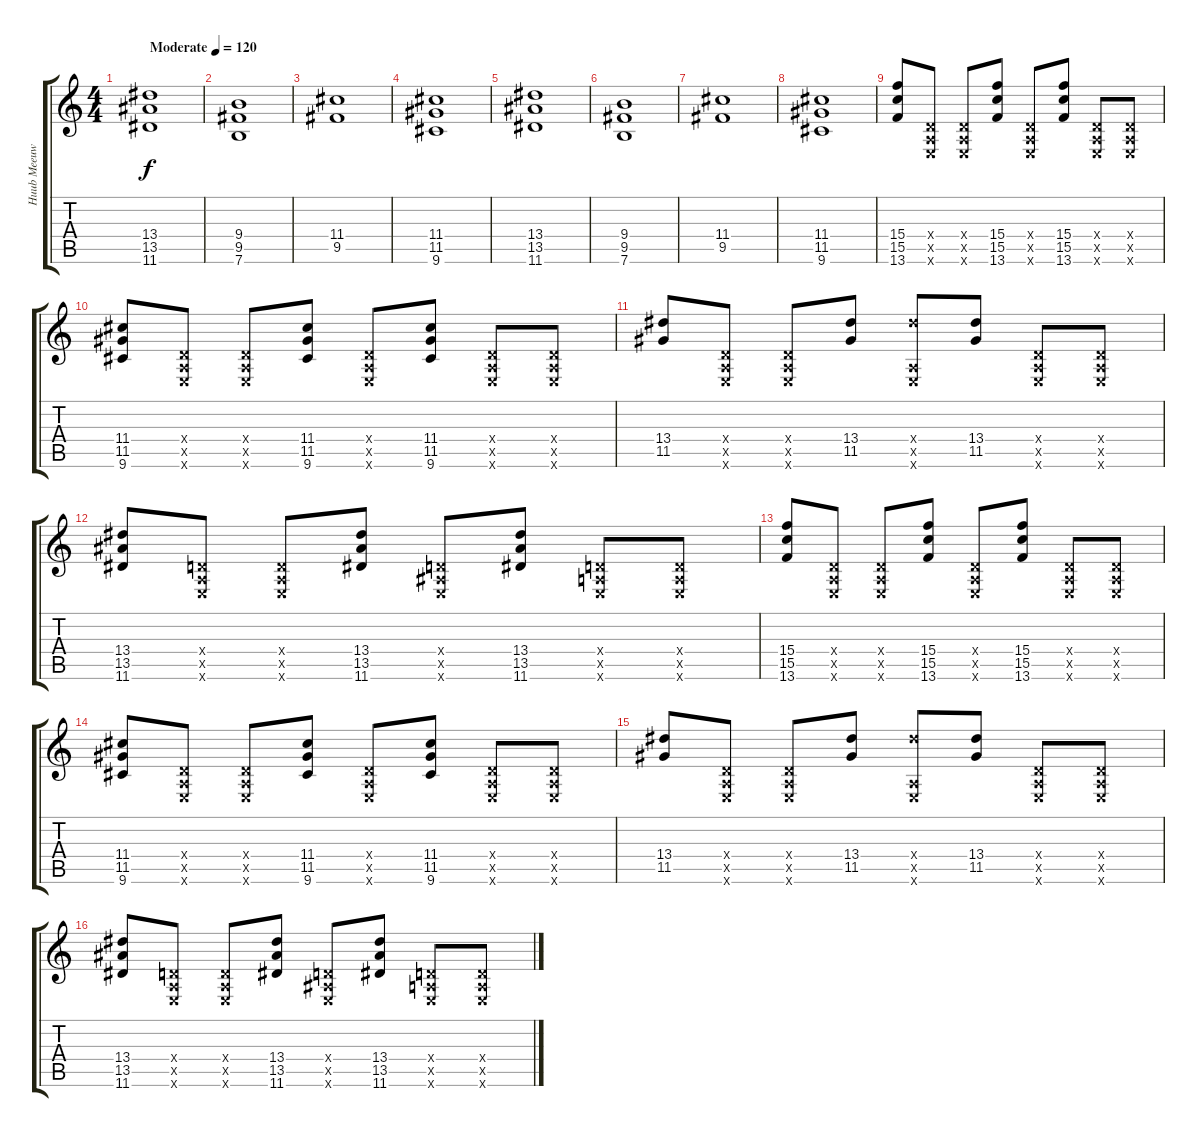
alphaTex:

\track ("Huub Meeuwsen" "Huub Meeuw") {instrument overdrivenguitar}
\staff {score tabs}
\tuning (E4 B3 G3 D3 A2 E2) {hide}
\ts (4 4)
\tempo (120 "Moderate")
\clef g2
\ks c
(13.4 13.5 11.6).1{dy f instrument overdrivenguitar} |
(9.4 9.5 7.6).1 |
(11.4 9.5).1 |
(11.4 11.5 9.6).1 |
(13.4 13.5 11.6).1 |
(9.4 9.5 7.6).1 |
(11.4 9.5).1 |
(11.4 11.5 9.6).1 |
(15.4 15.5 13.6).8 (0.4{x} 0.5{x} 0.6{x}).8 (0.4{x} 0.5{x} 0.6{x}).8 (15.4 15.5 13.6).8 (0.4{x} 0.5{x} 0.6{x}).8 (15.4 15.5 13.6).8 (0.4{x} 0.5{x} 0.6{x}).8 (0.4{x} 0.5{x} 0.6{x}).8 |
(11.4 11.5 9.6).8 (0.4{x} 0.5{x} 0.6{x}).8 (0.4{x} 0.5{x} 0.6{x}).8 (11.4 11.5 9.6).8 (0.4{x} 0.5{x} 0.6{x}).8 (11.4 11.5 9.6).8 (0.4{x} 0.5{x} 0.6{x}).8 (0.4{x} 0.5{x} 0.6{x}).8 |
(13.4 11.5).8 (0.4{x} 0.5{x} 0.6{x}).8 (0.4{x} 0.5{x} 0.6{x}).8 (13.4 11.5).8 (13.4{x} 0.5{x} 0.6{x}).8 (13.4 11.5).8 (0.4{x} 0.5{x} 0.6{x}).8 (0.4{x} 0.5{x} 0.6{x}).8 |
(13.4 13.5 11.6).8 (0.4{x} 0.5{x} 0.6{x}).8 (0.4{x} 0.5{x} 0.6{x}).8 (13.4 13.5 11.6).8 (0.4{x} 1.5{x} 0.6{x}).8 (13.4 13.5 11.6).8 (0.4{x} 0.5{x} 0.6{x}).8 (0.4{x} 0.5{x} 0.6{x}).8 |
(15.4 15.5 13.6).8 (0.4{x} 0.5{x} 0.6{x}).8 (0.4{x} 0.5{x} 0.6{x}).8 (15.4 15.5 13.6).8 (0.4{x} 0.5{x} 0.6{x}).8 (15.4 15.5 13.6).8 (0.4{x} 0.5{x} 0.6{x}).8 (0.4{x} 0.5{x} 0.6{x}).8 |
(11.4 11.5 9.6).8 (0.4{x} 0.5{x} 0.6{x}).8 (0.4{x} 0.5{x} 0.6{x}).8 (11.4 11.5 9.6).8 (0.4{x} 0.5{x} 0.6{x}).8 (11.4 11.5 9.6).8 (0.4{x} 0.5{x} 0.6{x}).8 (0.4{x} 0.5{x} 0.6{x}).8 |
(13.4 11.5).8 (0.4{x} 0.5{x} 0.6{x}).8 (0.4{x} 0.5{x} 0.6{x}).8 (13.4 11.5).8 (13.4{x} 0.5{x} 0.6{x}).8 (13.4 11.5).8 (0.4{x} 0.5{x} 0.6{x}).8 (0.4{x} 0.5{x} 0.6{x}).8 |
(13.4 13.5 11.6).8 (0.4{x} 0.5{x} 0.6{x}).8 (0.4{x} 0.5{x} 0.6{x}).8 (13.4 13.5 11.6).8 (0.4{x} 1.5{x} 0.6{x}).8 (13.4 13.5 11.6).8 (0.4{x} 0.5{x} 0.6{x}).8 (0.4{x} 0.5{x} 0.6{x}).8
